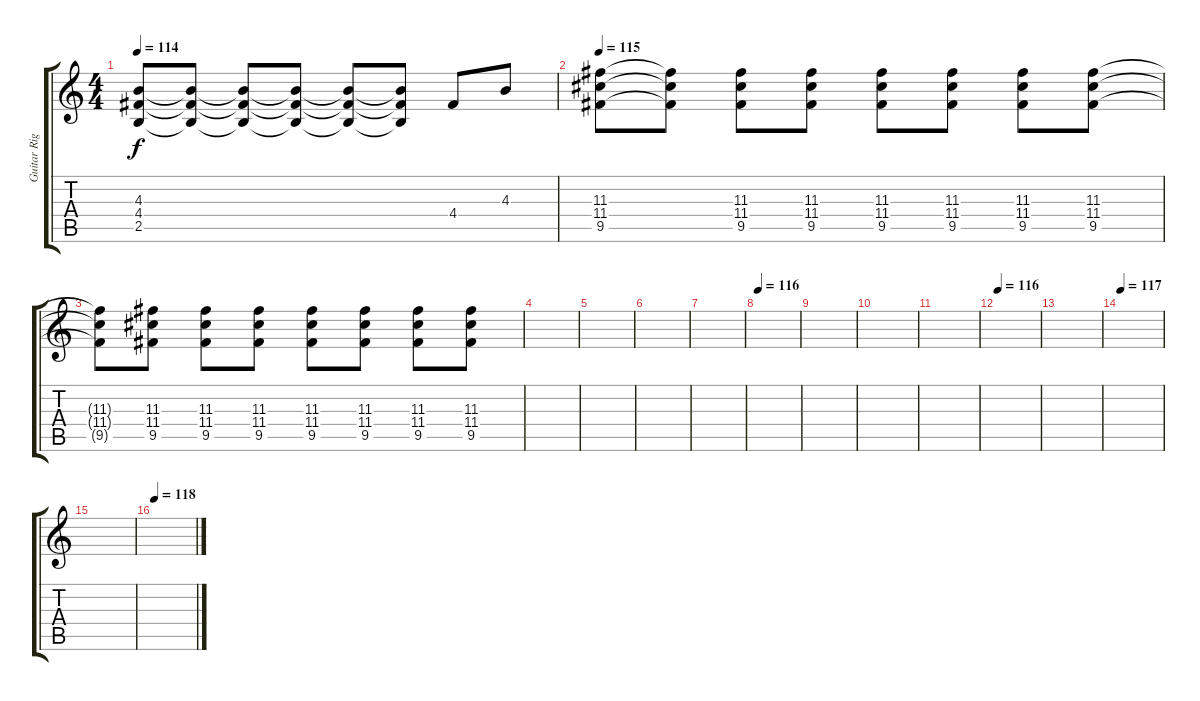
\track ("Guitar Right" "Guitar Rig") {instrument acousticguitarsteel}
\staff {score tabs}
\tuning (E4 B3 G3 D3 A2 E2) {hide}
\ts (4 4)
\tempo 114
\clef g2
\ks c
(4.3 4.4 2.5).8{dy f} (4.3{t} 4.4{t} 2.5{t}).8 (4.3{t} 4.4{t} 2.5{t}).8 (4.3{t} 4.4{t} 2.5{t}).8 (4.3{t} 4.4{t} 2.5{t}).8 (4.3{t} 4.4{t} 2.5{t}).8 4.4.8 4.3.8 |
\tempo 115
(11.3 11.4 9.5).8 (11.3{t} 11.4{t} 9.5{t}).8 (11.3 11.4 9.5).8 (11.3 11.4 9.5).8 (11.3 11.4 9.5).8 (11.3 11.4 9.5).8 (11.3 11.4 9.5).8 (11.3 11.4 9.5).8 |
(11.3{t} 11.4{t} 9.5{t}).8 (11.3 11.4 9.5).8 (11.3 11.4 9.5).8 (11.3 11.4 9.5).8 (11.3 11.4 9.5).8 (11.3 11.4 9.5).8 (11.3 11.4 9.5).8 (11.3 11.4 9.5).8 |
|
|
|
|
\tempo 116
|
|
|
|
\tempo 116
|
|
\tempo 117
|
|
\tempo 118
